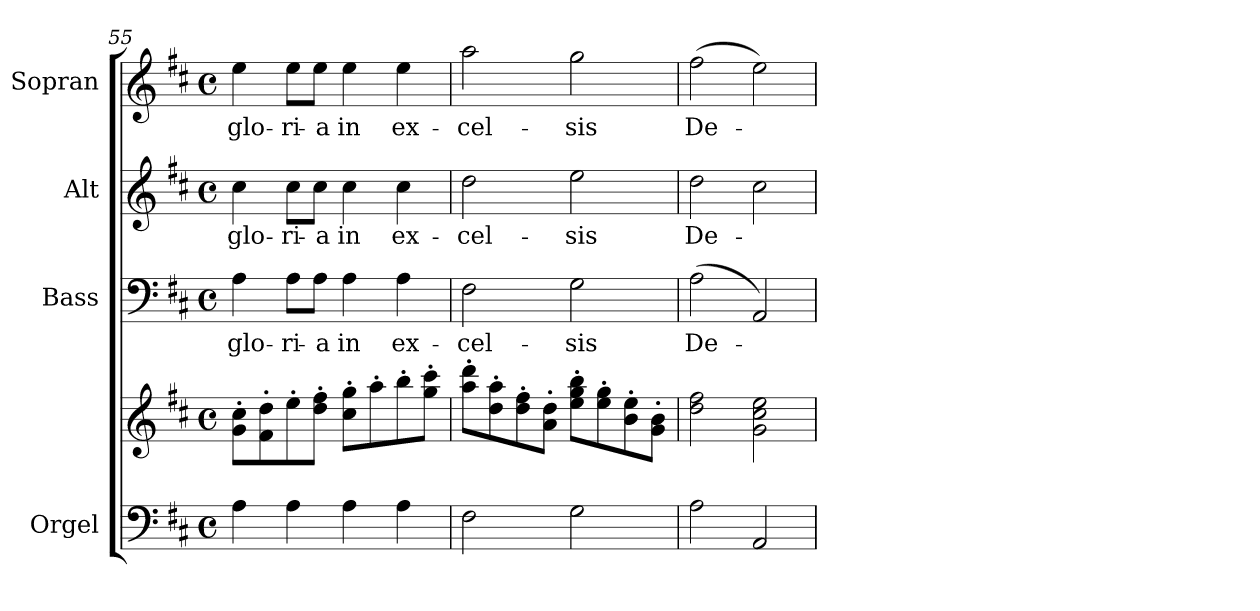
**kern	**kern	**kern	**text	**kern	**text	**kern	**text
*part4	*part4	*part3	*part3	*part2	*part2	*part1	*part1
*staff5	*staff4	*staff3	*staff3	*staff2	*staff2	*staff1	*staff1
*I"Orgel	*	*I"Bass	*	*I"Alt	*	*I"Sopran	*
*	*	*I'B.	*	*I'A.	*	*I'S.	*
!!LO:LB:g=z
*clefF4	*clefG2	*clefF4	*	*clefG2	*	*clefG2	*
*k[f#c#]	*k[f#c#]	*k[f#c#]	*	*k[f#c#]	*	*k[f#c#]	*
*D:	*D:	*D:	*	*D:	*	*D:	*
*M4/4	*M4/4	*M4/4	*	*M4/4	*	*M4/4	*
*met(c)	*met(c)	*met(c)	*	*met(c)	*	*met(c)	*
=55	=55	=55	=55	=55	=55	=55	=55
!	!	!	!LO:LY:b	!	!LO:LY:b	!	!LO:LY:b
4A\	8g\'> 8cc#\'>L	4A\	glo-	4cc#\	glo-	4ee\	glo-
.	8f#\'> 8dd\'>	.	.	.	.	.	.
!	!	!	!LO:LY:b	!	!LO:LY:b	!	!LO:LY:b
4A\	8ee'>\	8A\L	-ri-	8cc#\L	-ri-	8ee\L	-ri-
!	!	!	!LO:LY:b	!	!LO:LY:b	!	!LO:LY:b
.	8dd\'> 8ff#\'>J	8A\J	-a	8cc#\J	-a	8ee\J	-a
!	!	!	!LO:LY:b	!	!LO:LY:b	!	!LO:LY:b
4A\	8cc#\'> 8gg\'>L	4A\	in	4cc#\	in	4ee\	in
.	8aa'>\	.	.	.	.	.	.
!	!	!	!LO:LY:b	!	!LO:LY:b	!	!LO:LY:b
4A\	8bb'>\	4A\	ex-	4cc#\	ex-	4ee\	ex-
.	8gg\'> 8ccc#\'>J	.	.	.	.	.	.
=56	=56	=56	=56	=56	=56	=56	=56
!	!	!	!LO:LY:b	!	!LO:LY:b	!	!LO:LY:b
2F#\	8aa\'> 8ddd\'>L	2F#\	-cel-	2dd\	-cel-	2aa\	-cel-
.	8dd\'> 8aa\'>	.	.	.	.	.	.
.	8dd\'> 8ff#\'>	.	.	.	.	.	.
.	8a\'> 8dd\'>J	.	.	.	.	.	.
!	!	!	!LO:LY:b	!	!LO:LY:b	!	!LO:LY:b
2G\	8ee\'> 8gg\'> 8bb\'>L	2G\	-sis	2ee\	-sis	2gg\	-sis
.	8ee\'> 8gg\'>	.	.	.	.	.	.
.	8b\'> 8ee\'>	.	.	.	.	.	.
.	8g\'> 8b\'>J	.	.	.	.	.	.
=57	=57	=57	=57	=57	=57	=57	=57
!	!	!	!LO:LY:b	!	!LO:LY:b	!	!LO:LY:b
2A\	2dd\ 2ff#\	(>2A\	De-	2dd\	De-	(>2ff#\	De-
2AA/	2g\ 2cc#\ 2ee\	2AA/)	.	2cc#\	.	2ee\)	.
=	=	=	=	=	=	=	=
*-	*-	*-	*-	*-	*-	*-	*-
